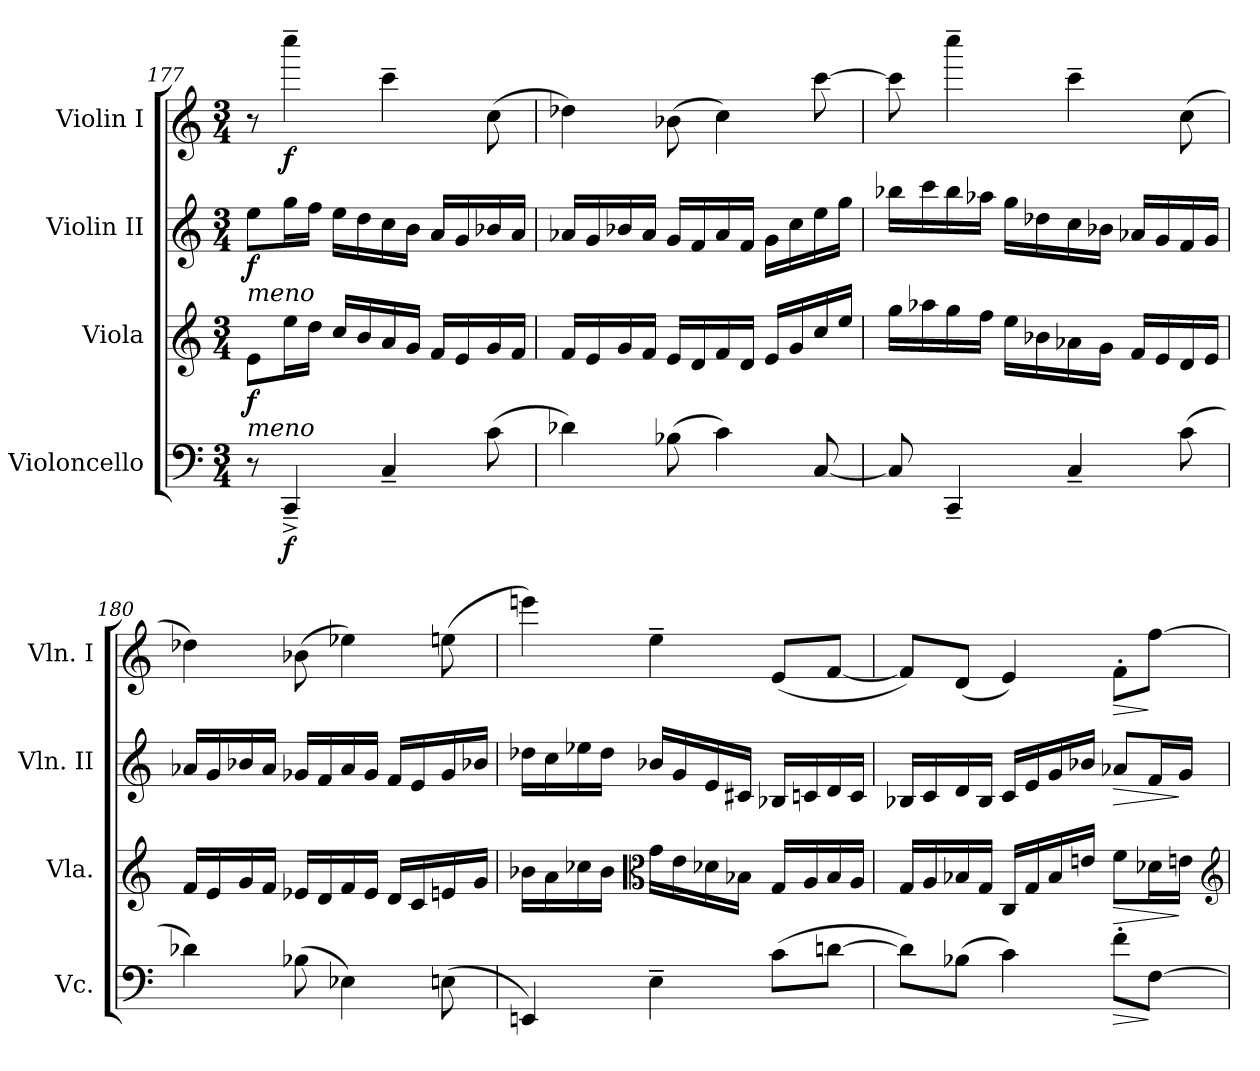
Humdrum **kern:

**kern	**dynam	**kern	**dynam	**kern	**dynam	**kern	**dynam
*part4	*part4	*part3	*part3	*part2	*part2	*part1	*part1
*staff4	*staff4	*staff3	*staff3	*staff2	*staff2	*staff1	*staff1
*I"Violoncello	*	*I"Viola	*	*I"Violin II	*	*I"Violin I	*
*I'Vc.	*	*I'Vla.	*	*I'Vln. II	*	*I'Vln. I	*
!!LO:PB:g=z
*clefF4	*	*clefG2	*	*clefG2	*	*clefG2	*
*k[]	*	*k[]	*	*k[]	*	*k[]	*
*C:	*	*C:	*	*C:	*	*C:	*
*M3/4	*	*M3/4	*	*M3/4	*	*M3/4	*
*MM108	*	*MM108	*	*MM108	*	*MM108	*
*	*	*	*	*	*	*8va	*
=177	=177	=177	=177	=177	=177	=177	=177
!	!	!	!	!LO:TX:b:i:t=meno	!	!	!
!	!	!LO:TX:b:i:t=meno	!	!	!	!	!
8r	.	8ei\L	f	8eei\L	f	8r	.
*	*	*	*	*	*	*X8va	*
4CC~^i/	f	16eei\L	.	16ggi\L	.	4cccc~i\	f
.	.	16ddi\JJ	.	16ffi\JJ	.	.	.
.	.	16cci/LL	.	16eei\LL	.	.	.
.	.	16bi/	.	16ddi\	.	.	.
4C~i/	.	16ai/	.	16cci\	.	4ccc~i\	.
.	.	16gi/JJ	.	16bi\JJ	.	.	.
.	.	16fi/LL	.	16ai/LL	.	.	.
.	.	16ei/	.	16gi/	.	.	.
(8ci\	.	16gi/	.	16b-Xi/	.	(8cci\	.
.	.	16fi/JJ	.	16ai/JJ	.	.	.
=178	=178	=178	=178	=178	=178	=178	=178
4d-Xi\)	.	16fi/LL	.	16a-Xi/LL	.	4dd-Xi\)	.
.	.	16ei/	.	16gi/	.	.	.
.	.	16gi/	.	16b-Xi/	.	.	.
.	.	16fi/JJ	.	16a-i/JJ	.	.	.
(8B-Xi\	.	16ei/LL	.	16gi/LL	.	(8b-Xi\	.
.	.	16di/	.	16fi/	.	.	.
4ci\)	.	16fi/	.	16a-i/	.	4cci\)	.
.	.	16di/JJ	.	16fi/JJ	.	.	.
.	.	16ei/LL	.	16gi\LL	.	.	.
.	.	16gi/	.	16cci\	.	.	.
[<8Ci/	.	16cci/	.	16eei\	.	[>8ccci\	.
.	.	16eei/JJ	.	16ggi\JJ	.	.	.
=179	=179	=179	=179	=179	=179	=179	=179
8Ci/]	.	16ggi\LL	.	16bb-Xi\LL	.	8ccci\]	.
.	.	16aa-Xi\	.	16ccci\	.	.	.
4CC~i/	.	16ggi\	.	16bb-i\	.	4cccc~i\	.
.	.	16ffi\JJ	.	16aa-Xi\JJ	.	.	.
.	.	16eei\LL	.	16ggi\LL	.	.	.
.	.	16b-Xi\	.	16dd-Xi\	.	.	.
4C~i/	.	16a-Xi\	.	16cci\	.	4ccc~i\	.
.	.	16gi\JJ	.	16b-Xi\JJ	.	.	.
.	.	16fi/LL	.	16a-Xi/LL	.	.	.
.	.	16ei/	.	16gi/	.	.	.
(8ci\	.	16di/	.	16fi/	.	(8cci\	.
.	.	16ei/JJ	.	16gi/JJ	.	.	.
!!LO:LB:g=z
=180	=180	=180	=180	=180	=180	=180	=180
4d-Xi\)	.	16fi/LL	.	16a-Xi/LL	.	4dd-Xi\)	.
.	.	16ei/	.	16gi/	.	.	.
.	.	16gi/	.	16b-Xi/	.	.	.
.	.	16fi/JJ	.	16a-i/JJ	.	.	.
(8B-Xi\	.	16e-Xi/LL	.	16g-Xi/LL	.	(8b-Xi\	.
.	.	16di/	.	16fi/	.	.	.
4E-Xi\)	.	16fi/	.	16a-i/	.	4ee-Xi\)	.
.	.	16e-i/JJ	.	16g-i/JJ	.	.	.
.	.	16di/LL	.	16fi/LL	.	.	.
.	.	16ci/	.	16ei/	.	.	.
(8Eni\	.	16eni/	.	16g-i/	.	(8eeni\	.
.	.	16gi/JJ	.	16b-Xi/JJ	.	.	.
=181	=181	=181	=181	=181	=181	=181	=181
4EEni/)	.	16b-Xi\LL	.	16dd-Xi\LL	.	4eeeni\)	.
.	.	16ai\	.	16cci\	.	.	.
.	.	16cc-Xi\	.	16ee-Xi\	.	.	.
.	.	16b-i\JJ	.	16dd-i\JJ	.	.	.
*	*	*clefC3	*	*	*	*	*
4E~i\	.	16gi\LL	.	16b-Xi/LL	.	4ee~i\	.
.	.	16ei\	.	16gi/	.	.	.
.	.	16d-Xi\	.	16ei/	.	.	.
.	.	16B-Xi\JJ	.	16c#Xi/JJ	.	.	.
(8ci\L	.	16Gi/LL	.	16B-Xi/LL	.	(8ei/L	.
.	.	16Ai/	.	16cni/	.	.	.
[>8dni\J	.	16B-i/	.	16di/	.	[<8fi/J	.
.	.	16Ai/JJ	.	16ci/JJ	.	.	.
=182	=182	=182	=182	=182	=182	=182	=182
8di\L])	.	16Gi/LL	.	16B-Xi/LL	.	8fi/L])	.
.	.	16Ai/	.	16ci/	.	.	.
(8B-Xi\J	.	16B-Xi/	.	16di/	.	(8di/J	.
.	.	16Gi/JJ	.	16B-i/JJ	.	.	.
4ci\)	.	16Ci/LL	.	16ci/LL	.	4ei/)	.
.	.	16Gi/	.	16ei/	.	.	.
.	.	16B-i/	.	16gi/	.	.	.
.	.	16eni/JJ	.	16b-Xi/JJ	.	.	.
!	!LO:HP:b	!	!LO:HP:b	!	!LO:HP:b	!	!LO:HP:b
8f'i\L	>	8fi\L	>	8a-Xi/L	>	8f'i\L	>
[>8Fi\J	]	16d-Xi\L	.	16fi/L	.	[>8ffi\J	]
.	.	16eni\JJ	]	16gi/JJ	]	.	.
*	*	*clefG2	*	*	*	*	*
=	=	=	=	=	=	=	=
*-	*-	*-	*-	*-	*-	*-	*-
